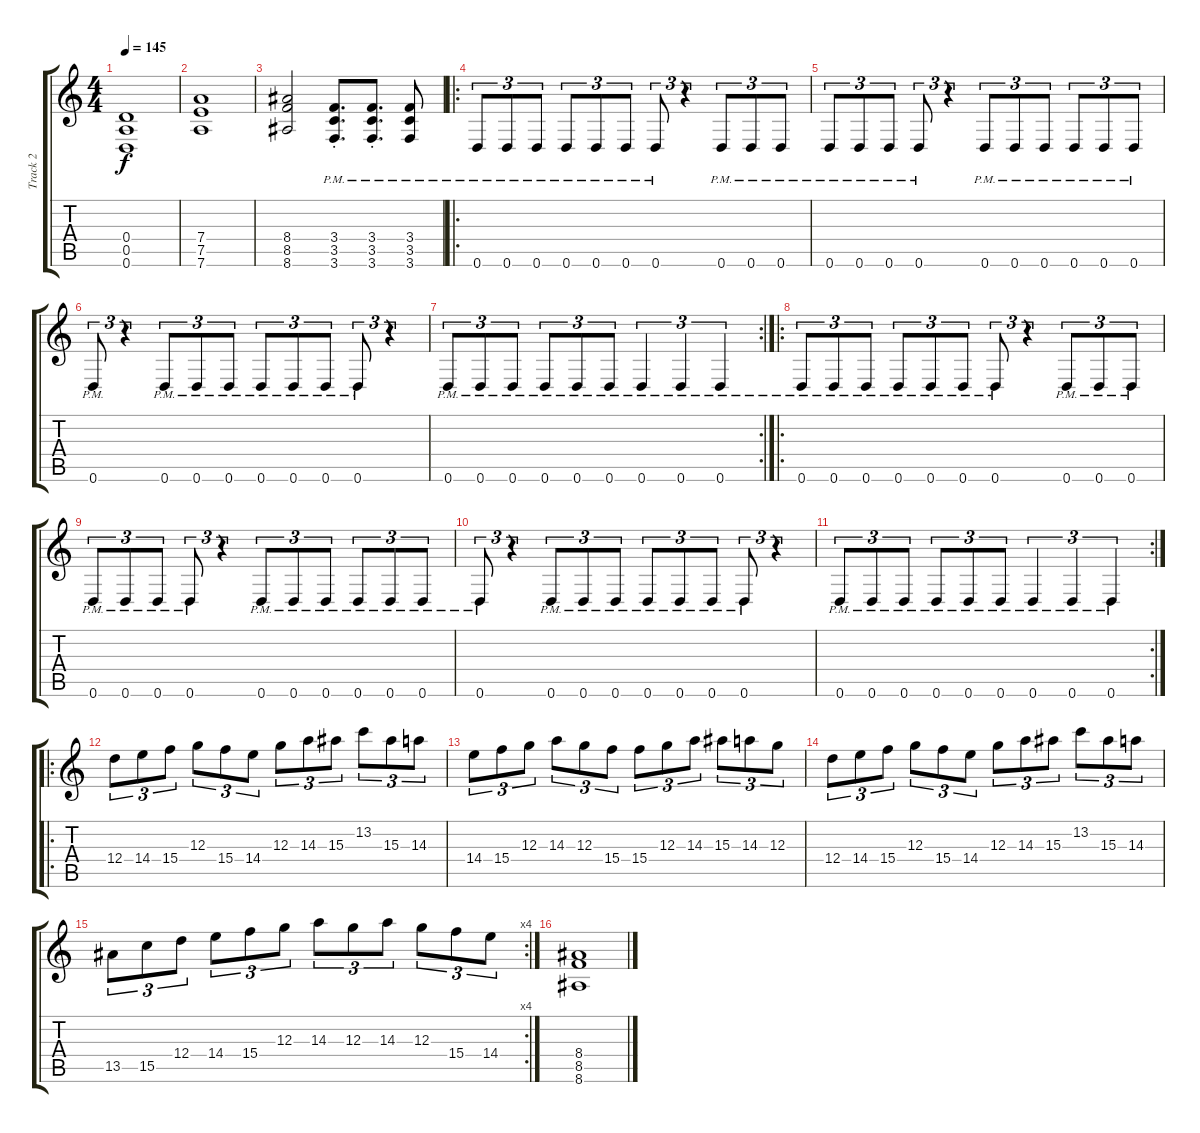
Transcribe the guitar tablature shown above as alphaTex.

\track ("Track 2" "Track 2") {instrument overdrivenguitar}
\staff {score tabs}
\tuning (E4 B3 G3 D3 A2 D2) {hide}
\ts (4 4)
\tempo 145
\clef g2
\ks c
(0.4{t} 0.5{t} 0.6{t}).1{dy f} |
(7.4 7.5 7.6).1 |
(8.4 8.5 8.6).2 (3.4 3.5 3.6{pm st}).8{d} (3.4 3.5 3.6{pm st}).8{d} (3.4 3.5 3.6{pm}).8 |
\ro
0.6{pm}.8{tu (3 2)} 0.6{pm}.8{tu (3 2)} 0.6{pm}.8{tu (3 2)} 0.6{pm}.8{tu (3 2)} 0.6{pm}.8{tu (3 2)} 0.6{pm}.8{tu (3 2)} 0.6{pm}.8{tu (3 2)} r.4{tu (3 2)} 0.6{pm}.8{tu (3 2)} 0.6{pm}.8{tu (3 2)} 0.6{pm}.8{tu (3 2)} |
0.6{pm}.8{tu (3 2)} 0.6{pm}.8{tu (3 2)} 0.6{pm}.8{tu (3 2)} 0.6{pm}.8{tu (3 2)} r.4{tu (3 2)} 0.6{pm}.8{tu (3 2)} 0.6{pm}.8{tu (3 2)} 0.6{pm}.8{tu (3 2)} 0.6{pm}.8{tu (3 2)} 0.6{pm}.8{tu (3 2)} 0.6{pm}.8{tu (3 2)} |
0.6{pm}.8{tu (3 2)} r.4{tu (3 2)} 0.6{pm}.8{tu (3 2)} 0.6{pm}.8{tu (3 2)} 0.6{pm}.8{tu (3 2)} 0.6{pm}.8{tu (3 2)} 0.6{pm}.8{tu (3 2)} 0.6{pm}.8{tu (3 2)} 0.6{pm}.8{tu (3 2)} r.4{tu (3 2)} |
\rc 2
0.6{pm}.8{tu (3 2)} 0.6{pm}.8{tu (3 2)} 0.6{pm}.8{tu (3 2)} 0.6{pm}.8{tu (3 2)} 0.6{pm}.8{tu (3 2)} 0.6{pm}.8{tu (3 2)} 0.6{pm}.4{tu (3 2)} 0.6{pm}.4{tu (3 2)} 0.6{pm}.4{tu (3 2)} |
\ro
0.6{pm}.8{tu (3 2)} 0.6{pm}.8{tu (3 2)} 0.6{pm}.8{tu (3 2)} 0.6{pm}.8{tu (3 2)} 0.6{pm}.8{tu (3 2)} 0.6{pm}.8{tu (3 2)} 0.6{pm}.8{tu (3 2)} r.4{tu (3 2)} 0.6{pm}.8{tu (3 2)} 0.6{pm}.8{tu (3 2)} 0.6{pm}.8{tu (3 2)} |
0.6{pm}.8{tu (3 2)} 0.6{pm}.8{tu (3 2)} 0.6{pm}.8{tu (3 2)} 0.6{pm}.8{tu (3 2)} r.4{tu (3 2)} 0.6{pm}.8{tu (3 2)} 0.6{pm}.8{tu (3 2)} 0.6{pm}.8{tu (3 2)} 0.6{pm}.8{tu (3 2)} 0.6{pm}.8{tu (3 2)} 0.6{pm}.8{tu (3 2)} |
0.6{pm}.8{tu (3 2)} r.4{tu (3 2)} 0.6{pm}.8{tu (3 2)} 0.6{pm}.8{tu (3 2)} 0.6{pm}.8{tu (3 2)} 0.6{pm}.8{tu (3 2)} 0.6{pm}.8{tu (3 2)} 0.6{pm}.8{tu (3 2)} 0.6{pm}.8{tu (3 2)} r.4{tu (3 2)} |
\rc 2
0.6{pm}.8{tu (3 2)} 0.6{pm}.8{tu (3 2)} 0.6{pm}.8{tu (3 2)} 0.6{pm}.8{tu (3 2)} 0.6{pm}.8{tu (3 2)} 0.6{pm}.8{tu (3 2)} 0.6{pm}.4{tu (3 2)} 0.6{pm}.4{tu (3 2)} 0.6{pm}.4{tu (3 2)} |
\ro
12.4.8{tu (3 2)} 14.4.8{tu (3 2)} 15.4.8{tu (3 2)} 12.3.8{tu (3 2)} 15.4.8{tu (3 2)} 14.4.8{tu (3 2)} 12.3.8{tu (3 2)} 14.3.8{tu (3 2)} 15.3.8{tu (3 2)} 13.2.8{tu (3 2)} 15.3.8{tu (3 2)} 14.3.8{tu (3 2)} |
14.4.8{tu (3 2)} 15.4.8{tu (3 2)} 12.3.8{tu (3 2)} 14.3.8{tu (3 2)} 12.3.8{tu (3 2)} 15.4.8{tu (3 2)} 15.4.8{tu (3 2)} 12.3.8{tu (3 2)} 14.3.8{tu (3 2)} 15.3.8{tu (3 2)} 14.3.8{tu (3 2)} 12.3.8{tu (3 2)} |
12.4.8{tu (3 2)} 14.4.8{tu (3 2)} 15.4.8{tu (3 2)} 12.3.8{tu (3 2)} 15.4.8{tu (3 2)} 14.4.8{tu (3 2)} 12.3.8{tu (3 2)} 14.3.8{tu (3 2)} 15.3.8{tu (3 2)} 13.2.8{tu (3 2)} 15.3.8{tu (3 2)} 14.3.8{tu (3 2)} |
\rc 4
13.5.8{tu (3 2)} 15.5.8{tu (3 2)} 12.4.8{tu (3 2)} 14.4.8{tu (3 2)} 15.4.8{tu (3 2)} 12.3.8{tu (3 2)} 14.3.8{tu (3 2)} 12.3.8{tu (3 2)} 14.3.8{tu (3 2)} 12.3.8{tu (3 2)} 15.4.8{tu (3 2)} 14.4.8{tu (3 2)} |
(8.4 8.5 8.6).1
